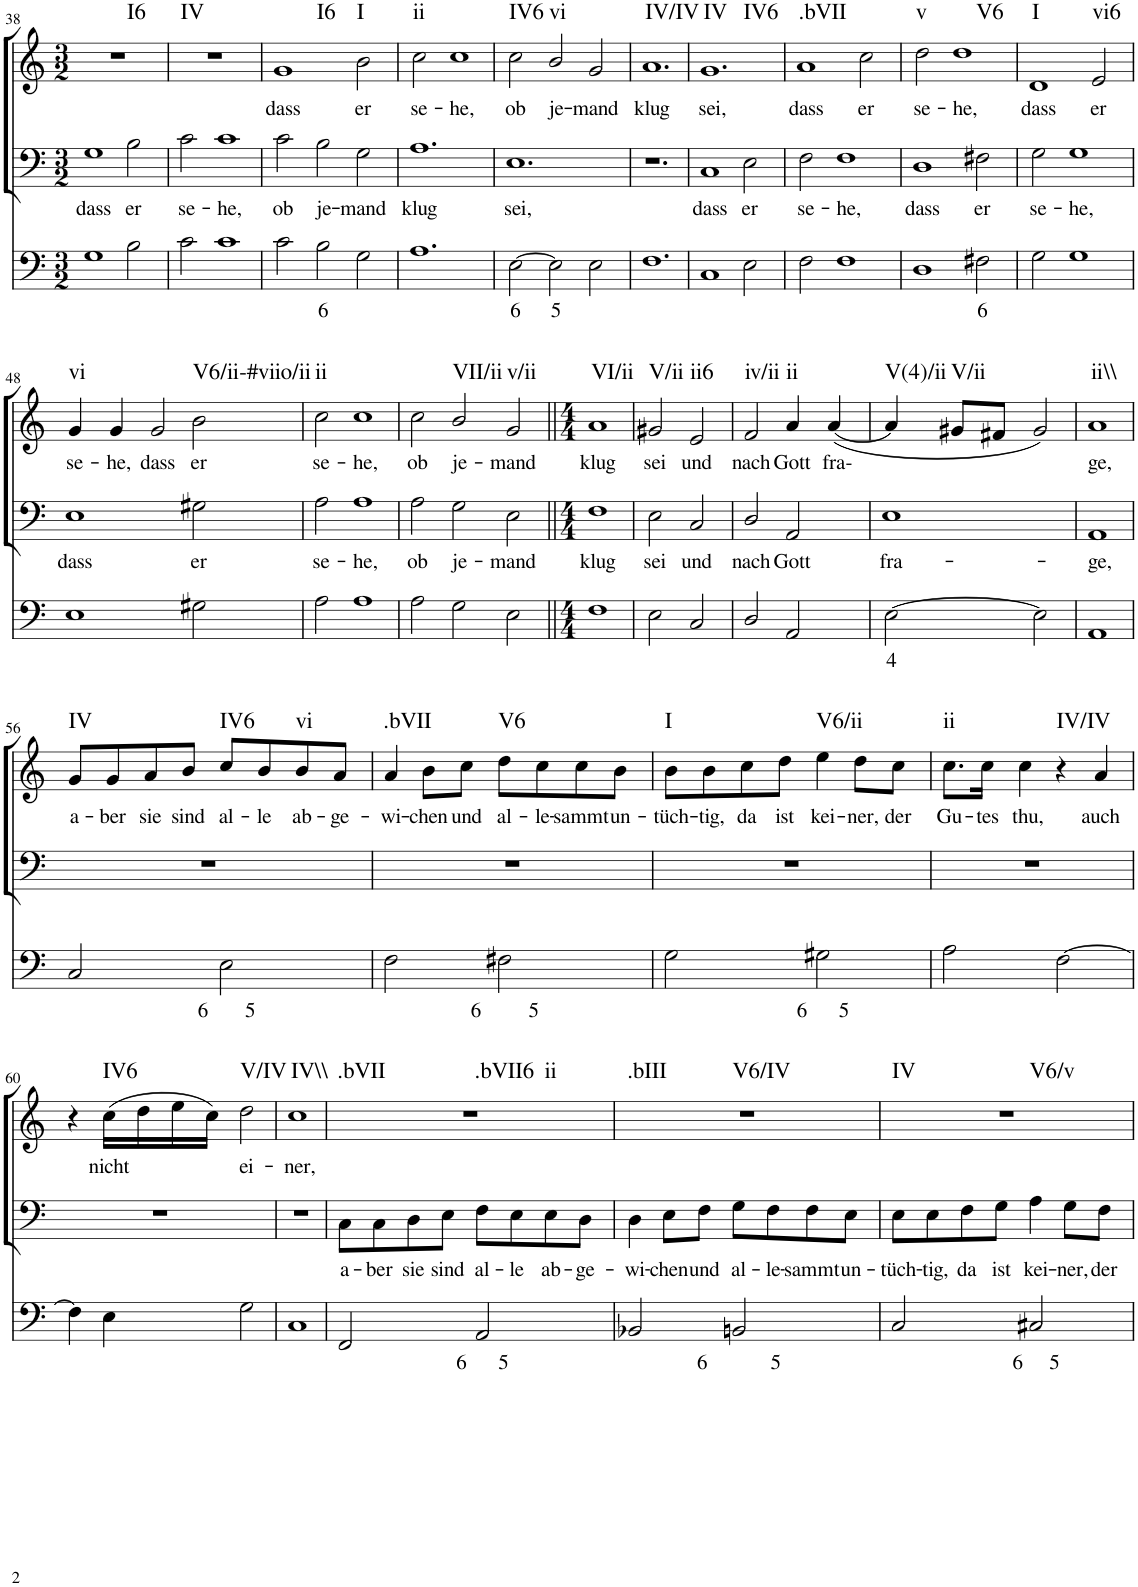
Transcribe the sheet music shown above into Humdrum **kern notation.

**kern	**text	**kern	**text	**kern	**text	**harte
*part3	*part3	*part2	*part2	*part1	*part1	*part1
*staff3	*staff3	*staff2	*staff2	*staff1	*staff1	*
*I"Continuo	*	*I"Bass	*	*I"Soprano	*	*
!!LO:PB:g=z
*clefF4	*	*clefF4	*	*clefG2	*	*
*k[]	*	*k[]	*	*k[]	*	*
*M3/2	*	*M3/2	*	*M3/2	*	*
=38	=38	=38	=38	=38	=38	=38
!	!	!	!LO:LY:b	!	!	!LO:H:kt=I6
1G	.	1G	dass	1.r	.	N
!	!	!	!LO:LY:b	!	!	!
2B\	.	2B\	er	.	.	.
=39	=39	=39	=39	=39	=39	=39
!	!	!	!LO:LY:b	!	!	!LO:H:kt=IV
2c\	.	2c\	se-	1.r	.	N
!	!	!	!LO:LY:b	!	!	!
1c	.	1c	he,	.	.	.
=40	=40	=40	=40	=40	=40	=40
!	!	!	!LO:LY:b	!	!LO:LY:b	!LO:H:kt=I6
2c\	.	2c\	ob	1g	dass	N
!	!LO:LY:b	!	!LO:LY:b	!	!	!
2B\	6	2B\	je-	.	.	.
!	!	!	!LO:LY:b	!	!LO:LY:b	!LO:H:kt=I
2G\	.	2G\	mand	2b\	er	N
=41	=41	=41	=41	=41	=41	=41
!	!	!	!LO:LY:b	!	!LO:LY:b	!LO:H:kt=ii
1.A	.	1.A	klug	2cc\	se-	N
!	!	!	!	!	!LO:LY:b	!
.	.	.	.	1cc	he,	.
=42	=42	=42	=42	=42	=42	=42
!	!LO:LY:b	!	!LO:LY:b	!	!LO:LY:b	!LO:H:kt=IV6
[2E\	6	1.E	sei,	2cc\	ob	N
!	!LO:LY:b	!	!	!	!LO:LY:b	!LO:H:kt=vi
2E\]	5	.	.	2b/	je-	N
!	!	!	!	!	!LO:LY:b	!
2E\	.	.	.	2g/	mand	.
=43	=43	=43	=43	=43	=43	=43
!	!	!	!	!	!LO:LY:b	!LO:H:kt=IV/IV
1.F	.	1.r	.	1.a	klug	N
=44	=44	=44	=44	=44	=44	=44
!	!	!	!LO:LY:b	!	!LO:LY:b	!LO:H:n=1:kt=IV
!	!	!	!	!	!	!LO:H:n=2:kt=IV6
1C	.	1C	dass	1.g	sei,	N N
!	!	!	!LO:LY:b	!	!	!
2E\	.	2E\	er	.	.	.
=45	=45	=45	=45	=45	=45	=45
!	!	!	!LO:LY:b	!	!LO:LY:b	!LO:H:kt=.bVII
2F\	.	2F\	se-	1a	dass	N
!	!	!	!LO:LY:b	!	!	!
1F	.	1F	he,	.	.	.
!	!	!	!	!	!LO:LY:b	!
.	.	.	.	2cc\	er	.
=46	=46	=46	=46	=46	=46	=46
!	!	!	!LO:LY:b	!	!LO:LY:b	!LO:H:kt=v
1D	.	1D	dass	2dd\	se-	N
!	!	!	!	!	!LO:LY:b	!LO:H:kt=V6
.	.	.	.	1dd	he,	N
!	!LO:LY:b	!	!LO:LY:b	!	!	!
2F#X\	6	2F#X\	er	.	.	.
=47	=47	=47	=47	=47	=47	=47
!	!	!	!LO:LY:b	!	!LO:LY:b	!LO:H:kt=I
2G\	.	2G\	se-	1d	dass	N
!	!	!	!LO:LY:b	!	!	!
1G	.	1G	he,	.	.	.
!	!	!	!	!	!LO:LY:b	!LO:H:kt=vi6
.	.	.	.	2e/	er	N
!!LO:LB:g=z
=48	=48	=48	=48	=48	=48	=48
!	!	!	!LO:LY:b	!	!LO:LY:b	!LO:H:kt=vi
1E	.	1E	dass	4g/	se-	N
!	!	!	!	!	!LO:LY:b	!
.	.	.	.	4g/	he,	.
!	!	!	!	!	!LO:LY:b	!
.	.	.	.	2g/	dass	.
!	!	!	!LO:LY:b	!	!LO:LY:b	!LO:H:kt=V6/ii-#viio/ii
2G#X\	.	2G#X\	er	2b\	er	N
=49	=49	=49	=49	=49	=49	=49
!	!	!	!LO:LY:b	!	!LO:LY:b	!LO:H:kt=ii
2A\	.	2A\	se-	2cc\	se-	N
!	!	!	!LO:LY:b	!	!LO:LY:b	!
1A	.	1A	he,	1cc	he,	.
=50	=50	=50	=50	=50	=50	=50
!	!	!	!LO:LY:b	!	!LO:LY:b	!
2A\	.	2A\	ob	2cc\	ob	.
!	!	!	!LO:LY:b	!	!LO:LY:b	!LO:H:kt=VII/ii
2G\	.	2G\	je-	2b/	je-	N
!	!	!	!LO:LY:b	!	!LO:LY:b	!LO:H:kt=v/ii
2E\	.	2E\	mand	2g/	mand	N
=51||	=51||	=51||	=51||	=51||	=51||	=51||
*M4/4	*	*M4/4	*	*M4/4	*	*
!	!	!	!LO:LY:b	!	!LO:LY:b	!LO:H:kt=VI/ii
1F	.	1F	klug	1a	klug	N
=52	=52	=52	=52	=52	=52	=52
!	!	!	!LO:LY:b	!	!LO:LY:b	!LO:H:kt=V/ii
2E\	.	2E\	sei	2g#X/	sei	N
!	!	!	!LO:LY:b	!	!LO:LY:b	!LO:H:kt=ii6
2C/	.	2C/	und	2e/	und	N
=53	=53	=53	=53	=53	=53	=53
!	!	!	!LO:LY:b	!	!LO:LY:b	!LO:H:kt=iv/ii
2D/	.	2D/	nach	2f/	nach	N
!	!	!	!LO:LY:b	!	!LO:LY:b	!LO:H:kt=ii
2AA/	.	2AA/	Gott	4a/	Gott	N
!	!	!	!	!	!LO:LY:b	!
.	.	.	.	([4a/	fra-	.
=54	=54	=54	=54	=54	=54	=54
!	!LO:LY:b	!	!LO:LY:b	!	!	!LO:H:kt=V(4)/ii
[2E\	4	1E	fra-	4a/]	.	N
!	!	!	!	!	!	!LO:H:kt=V/ii
.	.	.	.	8g#X/L	.	N
.	.	.	.	8f#X/J	.	.
2E\]	.	.	.	2g#/)	.	.
=55	=55	=55	=55	=55	=55	=55
!	!	!	!LO:LY:b	!	!LO:LY:b	!LO:H:kt=ii\\
1AA	.	1AA	ge,	1a	ge,	N
!!LO:LB:g=z
=56	=56	=56	=56	=56	=56	=56
!	!	!	!	!	!LO:LY:b	!LO:H:kt=IV
2C/	.	1r	.	8g/L	a-	N
!	!	!	!	!	!LO:LY:b	!
.	.	.	.	8g/	ber	.
!	!	!	!	!	!LO:LY:b	!
.	.	.	.	8a/	sie	.
!	!	!	!	!	!LO:LY:b	!
.	.	.	.	8b/J	sind	.
!	!LO:LY:b	!	!	!	!LO:LY:b	!LO:H:kt=IV6
2E\	6 5	.	.	8cc/L	al-	N
!	!	!	!	!	!LO:LY:b	!
.	.	.	.	8b/	le	.
!	!	!	!	!	!LO:LY:b	!LO:H:kt=vi
.	.	.	.	8b/	ab-	N
!	!	!	!	!	!LO:LY:b	!
.	.	.	.	8a/J	ge-	.
=57	=57	=57	=57	=57	=57	=57
!	!	!	!	!	!LO:LY:b	!LO:H:kt=.bVII
2F\	.	1r	.	4a/	wi-	N
!	!	!	!	!	!LO:LY:b	!
.	.	.	.	8b\L	chen	.
!	!	!	!	!	!LO:LY:b	!
.	.	.	.	8cc\J	und	.
!	!LO:LY:b	!	!	!	!LO:LY:b	!LO:H:kt=V6
2F#X\	6 5	.	.	8dd\L	al-	N
!	!	!	!	!	!LO:LY:b	!
.	.	.	.	8cc\	le-	.
!	!	!	!	!	!LO:LY:b	!
.	.	.	.	8cc\	sammt	.
!	!	!	!	!	!LO:LY:b	!
.	.	.	.	8b\J	un-	.
=58	=58	=58	=58	=58	=58	=58
!	!	!	!	!	!LO:LY:b	!LO:H:kt=I
2G\	.	1r	.	8b\L	tüch-	N
!	!	!	!	!	!LO:LY:b	!
.	.	.	.	8b\	tig,	.
!	!	!	!	!	!LO:LY:b	!
.	.	.	.	8cc\	da	.
!	!	!	!	!	!LO:LY:b	!
.	.	.	.	8dd\J	ist	.
!	!LO:LY:b	!	!	!	!LO:LY:b	!LO:H:kt=V6/ii
2G#X\	6 5	.	.	4ee\	kei-	N
!	!	!	!	!	!LO:LY:b	!
.	.	.	.	8dd\L	ner,	.
!	!	!	!	!	!LO:LY:b	!
.	.	.	.	8cc\J	der	.
=59	=59	=59	=59	=59	=59	=59
!	!	!	!	!	!LO:LY:b	!LO:H:kt=ii
2A\	.	1r	.	8.cc\L	Gu-	N
!	!	!	!	!	!LO:LY:b	!
.	.	.	.	16cc\Jk	tes	.
!	!	!	!	!	!LO:LY:b	!
.	.	.	.	4cc\	thu,	.
!	!	!	!	!	!	!LO:H:kt=IV/IV
[2F\	.	.	.	4r	.	N
!	!	!	!	!	!LO:LY:b	!
.	.	.	.	4a/	auch	.
!!LO:LB:g=z
=60	=60	=60	=60	=60	=60	=60
4F\]	.	1r	.	4r	.	.
!	!	!	!	!	!LO:LY:b	!LO:H:kt=IV6
4E\	.	.	.	(16cc\LL	nicht	N
.	.	.	.	16dd\	.	.
.	.	.	.	16ee\	.	.
.	.	.	.	16cc\JJ)	.	.
!	!	!	!	!	!LO:LY:b	!LO:H:kt=V/IV
2G\	.	.	.	2dd\	ei-	N
=61	=61	=61	=61	=61	=61	=61
!	!	!	!	!	!LO:LY:b	!LO:H:kt=IV\\
1C	.	1r	.	1cc	ner,	N
=62	=62	=62	=62	=62	=62	=62
!	!	!	!LO:LY:b	!	!	!LO:H:n=1:kt=.bVII
!	!	!	!	!	!	!LO:H:n=2:kt=.bVII6
!	!	!	!	!	!	!LO:H:n=3:kt=ii
2FF/	.	8C\L	a-	1r	.	N N N
!	!	!	!LO:LY:b	!	!	!
.	.	8C\	ber	.	.	.
!	!	!	!LO:LY:b	!	!	!
.	.	8D\	sie	.	.	.
!	!	!	!LO:LY:b	!	!	!
.	.	8E\J	sind	.	.	.
!	!LO:LY:b	!	!LO:LY:b	!	!	!
2AA/	6 5	8F\L	al-	.	.	.
!	!	!	!LO:LY:b	!	!	!
.	.	8E\	le	.	.	.
!	!	!	!LO:LY:b	!	!	!
.	.	8E\	ab-	.	.	.
!	!	!	!LO:LY:b	!	!	!
.	.	8D\J	ge-	.	.	.
=63	=63	=63	=63	=63	=63	=63
!	!	!	!LO:LY:b	!	!	!LO:H:n=1:kt=.bIII
!	!	!	!	!	!	!LO:H:n=2:kt=V6/IV
2BB-X/	.	4D\	wi-	1r	.	N N
!	!	!	!LO:LY:b	!	!	!
.	.	8E\L	chen	.	.	.
!	!	!	!LO:LY:b	!	!	!
.	.	8F\J	und	.	.	.
!	!LO:LY:b	!	!LO:LY:b	!	!	!
2BBn/	6 5	8G\L	al-	.	.	.
!	!	!	!LO:LY:b	!	!	!
.	.	8F\	le-	.	.	.
!	!	!	!LO:LY:b	!	!	!
.	.	8F\	sammt	.	.	.
!	!	!	!LO:LY:b	!	!	!
.	.	8E\J	un-	.	.	.
=64	=64	=64	=64	=64	=64	=64
!	!	!	!LO:LY:b	!	!	!LO:H:n=1:kt=IV
!	!	!	!	!	!	!LO:H:n=2:kt=V6/v
2C/	.	8E\L	tüch-	1r	.	N N
!	!	!	!LO:LY:b	!	!	!
.	.	8E\	tig,	.	.	.
!	!	!	!LO:LY:b	!	!	!
.	.	8F\	da	.	.	.
!	!	!	!LO:LY:b	!	!	!
.	.	8G\J	ist	.	.	.
!	!LO:LY:b	!	!LO:LY:b	!	!	!
2C#X/	6 5	4A\	kei-	.	.	.
!	!	!	!LO:LY:b	!	!	!
.	.	8G\L	ner,	.	.	.
!	!	!	!LO:LY:b	!	!	!
.	.	8F\J	der	.	.	.
=	=	=	=	=	=	=
*-	*-	*-	*-	*-	*-	*-
